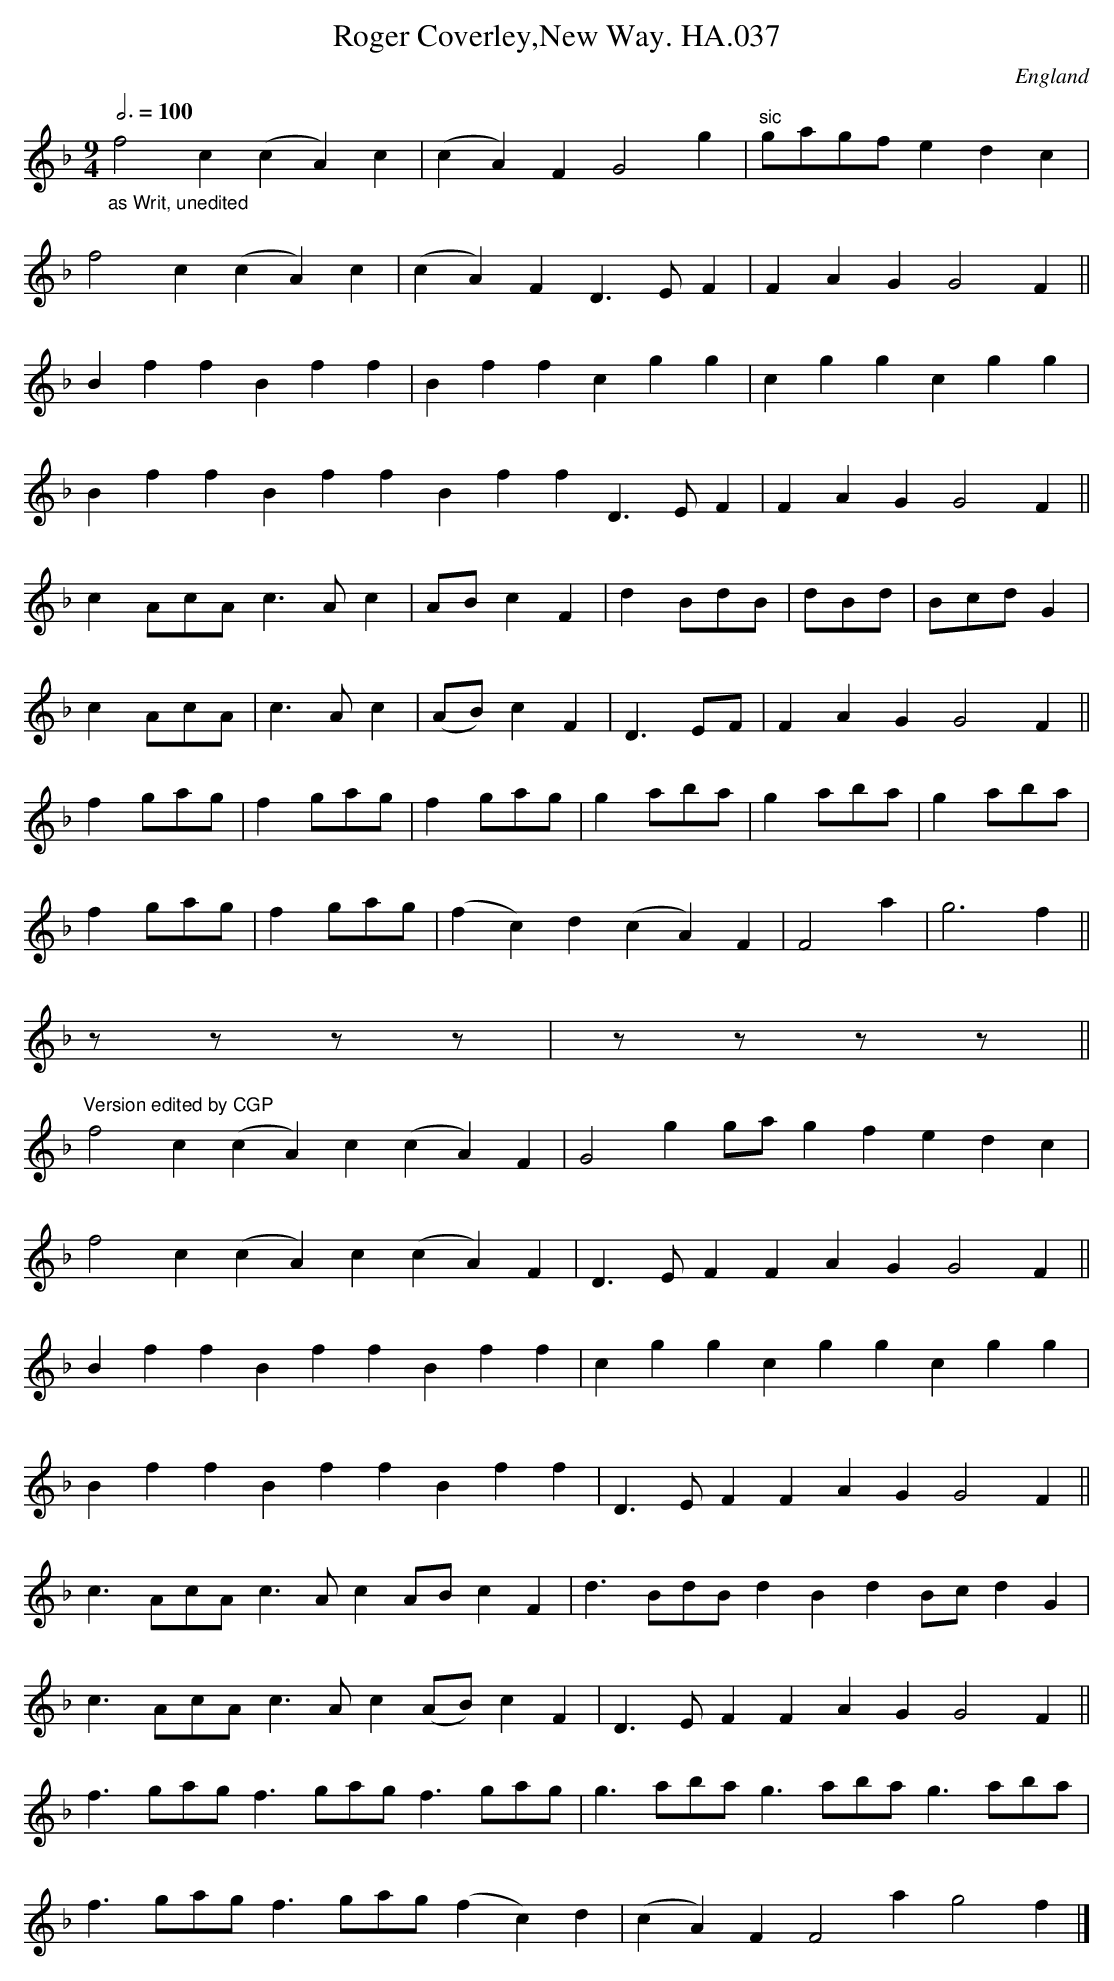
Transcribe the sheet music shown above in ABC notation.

X:1
T:Roger Coverley,New Way. HA.037
M:9/4
L:1/8
Q:3/4=100
O:England
K:F major
"_as Writ, unedited"f4c2 (c2A2)c2 |(c2A2) F2 G4g2| "sic"gagf e2d2c2|!
f4c2 (c2A2)c2 |(c2A2)F2 D3EF2| F2A2G2 G4F2||!
B2f2f2 B2f2f2 |B2f2f2 c2g2g2| c2g2g2 c2g2g2|!
B2f2f2 B2f2f2 B2f2f2 D3EF2 |F2A2G2 G4F2||!
c2 AcA c3Ac2 |AB c2F2|d2BdB| dBd|Bcd G2|!
c2 AcA |c3Ac2|(AB) c2F2|D3EF|F2A2G2 G4F2||!
f2 gag |f2 gag |f2 gag|g2aba| g2 aba|g2aba|!
f2 gag|f2 gag|(f2c2)d2 (c2A2)F2|F4a2|g6f2||!
zzzz|zzzz||!
"^Version edited by CGP"\
f4c2 (c2A2)c2 (c2A2)F2|G4g2 gag2f2 e2d2c2|!
f4c2 (c2A2)c2 (c2A2)F2|D3EF2 F2A2G2 G4F2||!
B2f2f2 B2f2f2 B2f2f2|c2g2g2 c2g2g2 c2g2g2|!
B2f2f2 B2f2f2 B2f2f2|D3EF2 F2A2G2 G4F2||!
c3AcA c3Ac2 AB c2F2| d3BdB d2B2d2 Bcd2 G2|!
c3AcA c3Ac2 (AB) c2F2|D3EF2 F2A2G2 G4F2||!
f3 gag f3 gag f3 gag|g3aba g3 aba g3aba|!
f3 gag f3 gag (f2c2)d2| (c2A2)F2 F4a2 g4f2|]
